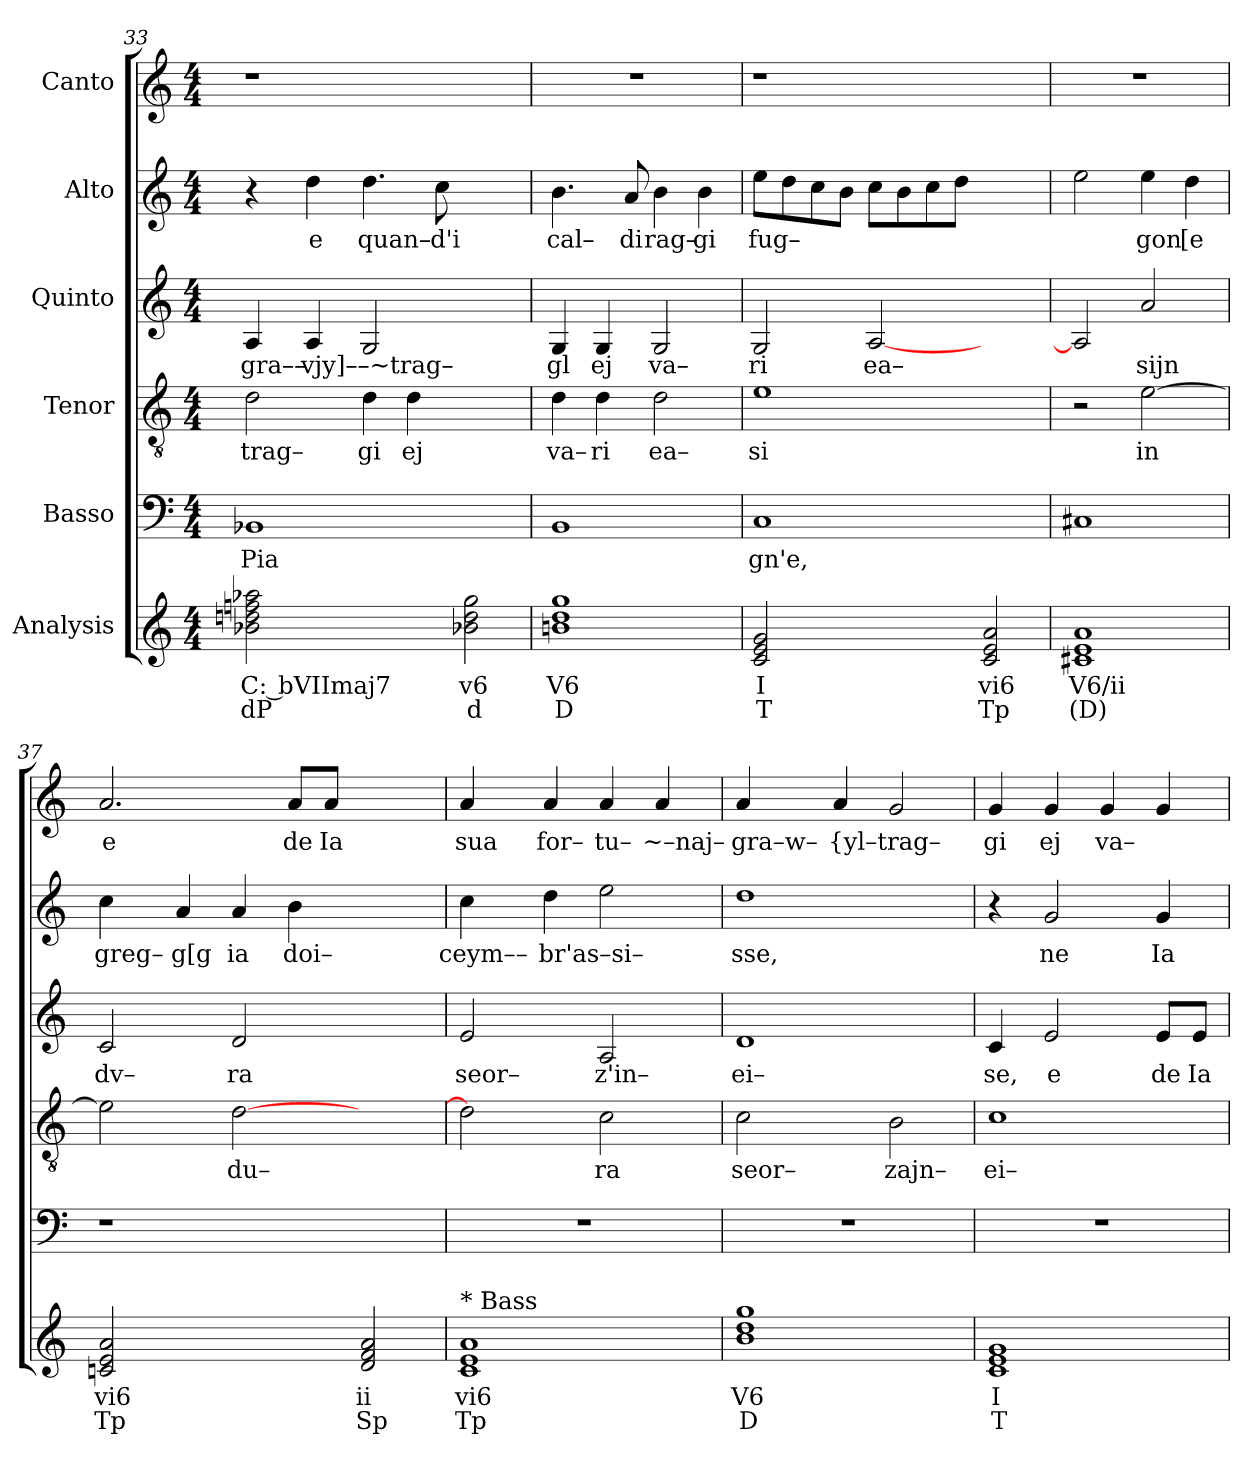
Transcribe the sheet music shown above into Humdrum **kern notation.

**kern	**text	**text	**kern	**text	**kern	**text	**kern	**text	**kern	**text	**kern	**text
*part6	*part6	*part6	*part5	*part5	*part4	*part4	*part3	*part3	*part2	*part2	*part1	*part1
*staff6	*staff6	*staff6	*staff5	*staff5	*staff4	*staff4	*staff3	*staff3	*staff2	*staff2	*staff1	*staff1
*I"Analysis	*	*	*I"Basso	*	*I"Tenor	*	*I"Quinto	*	*I"Alto	*	*I"Canto	*
*	*	*	*clefF4	*	*clefGv2	*	*clefG2	*	*clefG2	*	*clefG2	*
*k[]	*	*	*k[]	*	*k[]	*	*k[]	*	*k[]	*	*k[]	*
*M4/4	*	*	*M4/4	*	*M4/4	*	*M4/4	*	*M4/4	*	*M4/4	*
=33	=33	=33	=33	=33	=33	=33	=33	=33	=33	=33	=33	=33
!	!	!	!	!LO:LY:b	!	!	!	!	!	!	!	!
!	!	!	!	!	!	!LO:LY:b	!	!	!	!	!	!
!	!	!	!	!	!	!	!	!LO:LY:b	!	!	!	!
2b-X 2ddn 2ffn 2aa-X	C: bVIImaj7	dP	1BB-X	Pia	2d\	trag–	4A/	gra––	4r	.	1r	.
!	!	!	!	!	!	!	!	!LO:LY:b	!	!	!	!
!	!	!	!	!	!	!	!	!	!	!LO:LY:b	!	!
.	.	.	.	.	.	.	4A/	vjy]–	4dd\	e	.	.
!	!	!	!	!	!	!LO:LY:b	!	!	!	!	!	!
!	!	!	!	!	!	!	!	!LO:LY:b	!	!	!	!
!	!	!	!	!	!	!	!	!	!	!LO:LY:b	!	!
2ryy	.	.	.	.	4d\	gi	2G/	–~trag–	4.dd\	quan–	.	.
!	!	!	!	!	!	!LO:LY:b	!	!	!	!	!	!
.	.	.	.	.	4d\	ej	.	.	.	.	.	.
!	!	!	!	!	!	!	!	!	!	!LO:LY:b	!	!
.	.	.	.	.	.	.	.	.	8cc\	d'i	.	.
2b-X 2dd 2gg	v6	d	2ryy	.	2ryy	.	2ryy	.	2ryy	.	2ryy	.
=34	=34	=34	=34	=34	=34	=34	=34	=34	=34	=34	=34	=34
!	!	!	!	!	!	!LO:LY:b	!	!	!	!	!	!
!	!	!	!	!	!	!	!	!LO:LY:b	!	!	!	!
!	!	!	!	!	!	!	!	!	!	!LO:LY:b	!	!
1bn 1dd 1gg	V6	D	1BB	.	4d\	va–	4G/	gl	4.b\	cal–	1r	.
!	!	!	!	!	!	!LO:LY:b	!	!	!	!	!	!
!	!	!	!	!	!	!	!	!LO:LY:b	!	!	!	!
.	.	.	.	.	4d\	ri	4G/	ej	.	.	.	.
!	!	!	!	!	!	!	!	!	!	!LO:LY:b	!	!
.	.	.	.	.	.	.	.	.	8a/	di	.	.
!	!	!	!	!	!	!LO:LY:b	!	!	!	!	!	!
!	!	!	!	!	!	!	!	!LO:LY:b	!	!	!	!
!	!	!	!	!	!	!	!	!	!	!LO:LY:b	!	!
.	.	.	.	.	2d\	ea–	2G/	va–	4b\	rag–	.	.
!	!	!	!	!	!	!	!	!	!	!LO:LY:b	!	!
.	.	.	.	.	.	.	.	.	4b\	gi	.	.
=35	=35	=35	=35	=35	=35	=35	=35	=35	=35	=35	=35	=35
!	!	!	!	!LO:LY:b	!	!	!	!	!	!	!	!
!	!	!	!	!	!	!LO:LY:b	!	!	!	!	!	!
!	!	!	!	!	!	!	!	!LO:LY:b	!	!	!	!
!	!	!	!	!	!	!	!	!	!	!LO:LY:b	!	!
2c 2e 2g	I	T	1C	gn'e,	1e	si	2G/	ri	8ee\L	fug–	1r	.
.	.	.	.	.	.	.	.	.	8dd\	.	.	.
.	.	.	.	.	.	.	.	.	8cc\	.	.	.
.	.	.	.	.	.	.	.	.	8b\J	.	.	.
!	!	!	!	!	!	!	!	!LO:LY:b	!	!	!	!
2ryy	.	.	.	.	.	.	[2A/	ea–	8cc\L	.	.	.
.	.	.	.	.	.	.	.	.	8b\	.	.	.
.	.	.	.	.	.	.	.	.	8cc\	.	.	.
.	.	.	.	.	.	.	.	.	8dd\J	.	.	.
2c 2e 2a	vi6	Tp	2ryy	.	2ryy	.	2ryy	.	2ryy	.	2ryy	.
=36	=36	=36	=36	=36	=36	=36	=36	=36	=36	=36	=36	=36
1c#X 1e 1a	V6/ii	(D)	1C#X	.	2r	.	2A/]	.	2ee\	.	1r	.
!	!	!	!	!	!	!LO:LY:b	!	!	!	!	!	!
!	!	!	!	!	!	!	!	!LO:LY:b	!	!	!	!
!	!	!	!	!	!	!	!	!	!	!LO:LY:b	!	!
.	.	.	.	.	[2e\	in	2a/	sijn	4ee\	gon	.	.
!	!	!	!	!	!	!	!	!	!	!LO:LY:b	!	!
.	.	.	.	.	.	.	.	.	4dd\	[e	.	.
=37	=37	=37	=37	=37	=37	=37	=37	=37	=37	=37	=37	=37
!	!	!	!	!	!	!	!	!LO:LY:b	!	!	!	!
!	!	!	!	!	!	!	!	!	!	!LO:LY:b	!	!
!	!	!	!	!	!	!	!	!	!	!	!	!LO:LY:b
2cn 2e 2a	vi6	Tp	1r	.	2e\]	.	2c/	dv–	4cc\	greg–	2.a/	e
!	!	!	!	!	!	!	!	!	!	!LO:LY:b	!	!
.	.	.	.	.	.	.	.	.	4a/	g[g	.	.
!	!	!	!	!	!	!LO:LY:b	!	!	!	!	!	!
!	!	!	!	!	!	!	!	!LO:LY:b	!	!	!	!
!	!	!	!	!	!	!	!	!	!	!LO:LY:b	!	!
2ryy	.	.	.	.	[2d\	du–	2d/	ra	4a/	ia	.	.
!	!	!	!	!	!	!	!	!	!	!LO:LY:b	!	!
!	!	!	!	!	!	!	!	!	!	!	!	!LO:LY:b
.	.	.	.	.	.	.	.	.	4b\	doi–	8a/L	de
!	!	!	!	!	!	!	!	!	!	!	!	!LO:LY:b
.	.	.	.	.	.	.	.	.	.	.	8a/J	Ia
2d 2f 2a	ii	Sp	2ryy	.	2ryy	.	2ryy	.	2ryy	.	2ryy	.
=38	=38	=38	=38	=38	=38	=38	=38	=38	=38	=38	=38	=38
!	!	!	!	!	!	!	!	!LO:LY:b	!	!	!	!
!	!	!	!	!	!	!	!	!	!	!LO:LY:b	!	!
!LO:TX:a:t=* Bass	!	!	!	!	!	!	!	!	!	!	!	!
!	!	!	!	!	!	!	!	!	!	!	!	!LO:LY:b
1c 1e 1a	vi6	Tp	1r	.	2d\]	.	2e/	seor–	4cc\	ceym––	4a/	sua
!	!	!	!	!	!	!	!	!	!	!LO:LY:b	!	!
!	!	!	!	!	!	!	!	!	!	!	!	!LO:LY:b
.	.	.	.	.	.	.	.	.	4dd\	br'as–si–	4a/	for–
!	!	!	!	!	!	!LO:LY:b	!	!	!	!	!	!
!	!	!	!	!	!	!	!	!LO:LY:b	!	!	!	!
!	!	!	!	!	!	!	!	!	!	!	!	!LO:LY:b
.	.	.	.	.	2c\	ra	2A/	z'in–	2ee\	.	4a/	tu–
!	!	!	!	!	!	!	!	!	!	!	!	!LO:LY:b
.	.	.	.	.	.	.	.	.	.	.	4a/	~–naj–
=39	=39	=39	=39	=39	=39	=39	=39	=39	=39	=39	=39	=39
!	!	!	!	!	!	!LO:LY:b	!	!	!	!	!	!
!	!	!	!	!	!	!	!	!LO:LY:b	!	!	!	!
!	!	!	!	!	!	!	!	!	!	!LO:LY:b	!	!
!	!	!	!	!	!	!	!	!	!	!	!	!LO:LY:b
1b 1dd 1gg	V6	D	1r	.	2c\	seor–	1d	ei–	1dd	sse,	4a/	gra–w–
!	!	!	!	!	!	!	!	!	!	!	!	!LO:LY:b
.	.	.	.	.	.	.	.	.	.	.	4a/	{yl–trag–
!	!	!	!	!	!	!LO:LY:b	!	!	!	!	!	!
.	.	.	.	.	2B\	zajn–	.	.	.	.	2g/	.
=40	=40	=40	=40	=40	=40	=40	=40	=40	=40	=40	=40	=40
!	!	!	!	!	!	!LO:LY:b	!	!	!	!	!	!
!	!	!	!	!	!	!	!	!LO:LY:b	!	!	!	!
!	!	!	!	!	!	!	!	!	!	!	!	!LO:LY:b
1c 1e 1g	I	T	1r	.	1c	ei–	4c/	se,	4r	.	4g/	gi
!	!	!	!	!	!	!	!	!LO:LY:b	!	!	!	!
!	!	!	!	!	!	!	!	!	!	!LO:LY:b	!	!
!	!	!	!	!	!	!	!	!	!	!	!	!LO:LY:b
.	.	.	.	.	.	.	2e/	e	2g/	ne	4g/	ej
!	!	!	!	!	!	!	!	!	!	!	!	!LO:LY:b
.	.	.	.	.	.	.	.	.	.	.	4g/	va–
!	!	!	!	!	!	!	!	!LO:LY:b	!	!	!	!
!	!	!	!	!	!	!	!	!	!	!LO:LY:b	!	!
.	.	.	.	.	.	.	8e/L	de	4g/	Ia	4g/	.
!	!	!	!	!	!	!	!	!LO:LY:b	!	!	!	!
.	.	.	.	.	.	.	8e/J	Ia	.	.	.	.
=	=	=	=	=	=	=	=	=	=	=	=	=
*-	*-	*-	*-	*-	*-	*-	*-	*-	*-	*-	*-	*-
